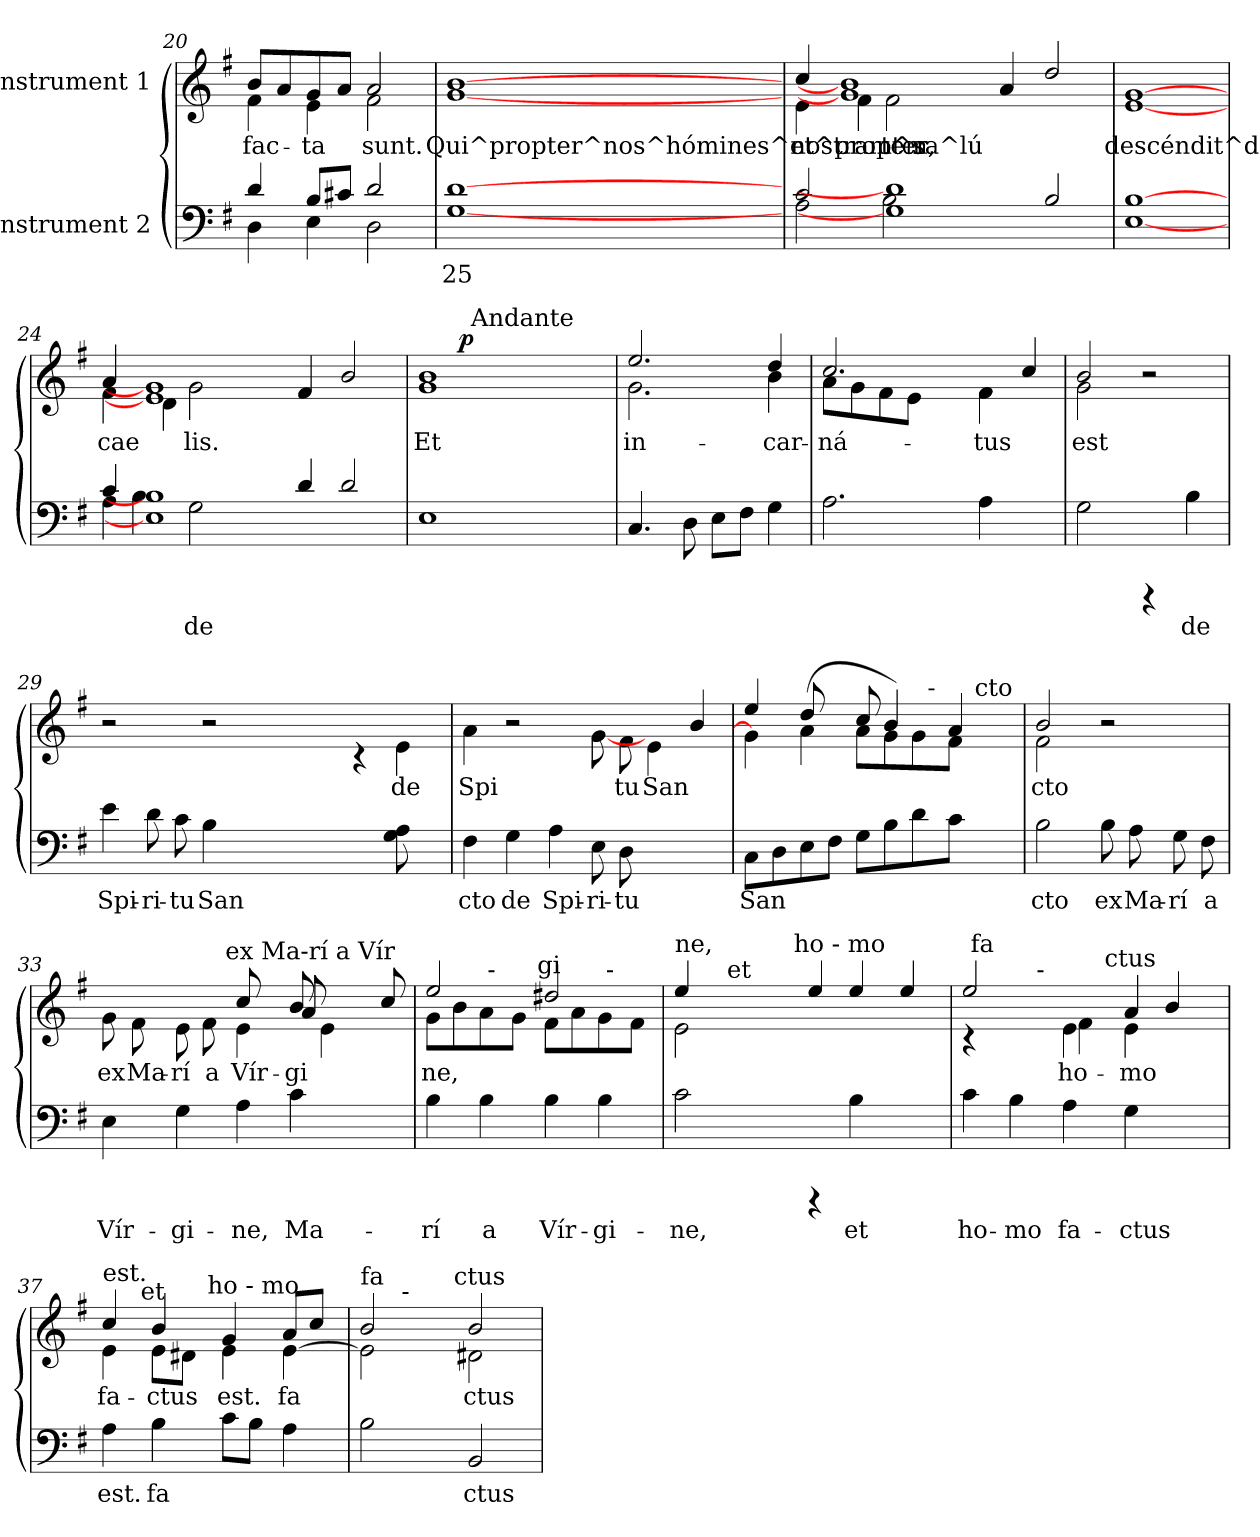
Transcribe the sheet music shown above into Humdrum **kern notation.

**kern	**text	**kern	**text	**dynam
*part2	*part2	*part1	*part1	*part1
*staff2	*staff2	*staff1	*staff1	*staff1
*I"Instrument 2	*	*I"Instrument 1	*	*
*clefF4	*	*clefG2	*	*
*k[f#]	*	*k[f#]	*	*
*G:	*	*G:	*	*
=20	=20	=20	=20	=20
*^	*	*	*	*
!	!	!LO:LY:b:rj	!	!LO:LY:b:cj	!
*	*	*	*^	*	*
4d/	4D\	.	4f#\	8b/L	fac-	.
!	!	!	!	!	!LO:LY:b:cj	!
.	.	.	.	8a/	--	.
!	!	!LO:LY:b:rj	!	!	!LO:LY:b:cj	!
4E\	8B/L	.	4e\	8g/	-ta	.
!	!	!LO:LY:b:rj	!	!	!LO:LY:b:cj	!
.	8c#X/J	.	.	8a/J	.	.
!	!	!LO:LY:b:rj	!	!	!LO:LY:b:cj	!
2d/	2D\	.	2a/	2f#\	sunt.	.
!!LO:PB:g=z
=21	=21	=21	=21	=21	=21	=21
!	!	!LO:LY:b:rj	!	!	!LO:LY:b:cj	!
*v	*v	*	*	*	*	*
*	*	*v	*v	*	*
[1d [1G	25	[1b [1g	Qui^propter^nos^hómines^et^propter	.
=22	=22	=22	=22	=22
*^	*	*	*	*
!	!	!LO:LY:b:rj	!	!LO:LY:b:cj	!
*	*	*	*^	*	*
2c/	2A\	.	4cc/	4e\	nostram^sa^lú-	.
!	!	!	!	!	!LO:LY:b:cj	!
.	.	.	1b] 1g]	4f#\	--	.
!	!	!LO:LY:b:rj	!	!	!LO:LY:b:cj	!
1d] 1G]	2B\	.	.	2f#\	-tem,	.
.	1ryy	.	.	1ryy	.	.
.	.	.	4a/	.	.	.
2B/	.	.	2dd/	.	.	.
*v	*v	*	*	*	*	*
*	*	*v	*v	*	*
=23	=23	=23	=23	=23
!	!LO:LY:b:rj	!	!LO:LY:b:cj	!
[1B [1E	.	[1g [1e	descéndit^de	.
=24	=24	=24	=24	=24
*^	*	*	*	*
!	!	!LO:LY:b:rj	!	!LO:LY:b:cj	!
*	*	*	*^	*	*
4c/	4A\	.	4a/	4f#\	cae-	.
!	!	!LO:LY:b:rj	!	!	!LO:LY:b:cj	!
1B] 1E]	4B\	.	1g] 1e]	4d\	--	.
!	!	!LO:LY:b:rj	!	!	!LO:LY:b:cj	!
.	2G\	de	.	2g\	-lis.	.
.	1ryy	.	.	1ryy	.	.
4d/	.	.	4f#/	.	.	.
2d/	.	.	2b/	.	.	.
*v	*v	*	*	*	*	*
*	*	*v	*v	*	*
!!LO:LB:g=z
=25	=25	=25	=25	=25
!	!LO:LY:b:rj	!	!LO:LY:b:cj	!
*	*	*^	*	*
*	*	*	*^	*	*
1E	.	1b 1g	8ryy	8.ryy	Et	.
.	.	.	32ryy	.	.	.
!	!	!	!	!	!	!LO:DY:a
.	.	.	2ryy	.	.	p
!	!	!	!	!LO:TX:a:t=Andante	!	!
.	.	.	.	2ryy	.	.
.	.	.	4ryy	.	.	.
.	.	.	.	4ryy	.	.
.	.	.	16.ryy	.	.	.
.	.	.	.	16ryy	.	.
=26	=26	=26	=26	=26	=26	=26
!	!LO:LY:b:rj	!	!	!	!LO:LY:b:cj	!
*	*	*	*v	*v	*	*
4.C/	.	2.ee/	2.g\	in-	.
!	!LO:LY:b:rj	!	!	!	!
8D\	.	.	.	.	.
!	!LO:LY:b:rj	!	!	!	!
8E\L	.	.	.	.	.
!	!LO:LY:b:rj	!	!	!	!
8F#\J	.	.	.	.	.
!	!LO:LY:b:rj	!	!	!LO:LY:b:cj	!
4G\	.	4dd/	4b\	-car-	.
=27	=27	=27	=27	=27	=27
!	!LO:LY:b:rj	!	!	!LO:LY:b:cj	!
2.A\	.	2.cc/	8a\L	-ná-	.
!	!	!	!	!LO:LY:b:cj	!
.	.	.	8g\	--	.
!	!	!	!	!LO:LY:b:cj	!
.	.	.	8f#\	--	.
!	!	!	!	!LO:LY:b:cj	!
.	.	.	8e\J	--	.
.	.	.	4ryy	.	.
!	!LO:LY:b:rj	!	!	!LO:LY:b:cj	!
!	!	!	!	!LO:LY:b:cj	!
4A\	.	4f#\	4f#\	-tus	.
4ryy	.	4cc/	4ryy	.	.
=28	=28	=28	=28	=28	=28
!	!LO:LY:b:rj	!	!	!LO:LY:b:cj	!
2G\	.	2b/	2g\	est	.
4rCCC	.	2r	2ryy	.	.
!	!LO:LY:b:rj	!	!	!	!
4B\	de	.	.	.	.
*	*	*v	*v	*	*
=29	=29	=29	=29	=29
!	!LO:LY:b:rj	!	!	!
4e\	Spi-	2r	.	.
!	!LO:LY:b:rj	!	!	!
8d\	-ri-	.	.	.
!	!LO:LY:b:rj	!	!	!
8c\	-tu	.	.	.
!	!LO:LY:b:rj	!	!	!
4B\	San-	2r	.	.
1ryy	.	.	.	.
.	.	2ryy	.	.
.	.	4rc	.	.
!	!LO:LY:b:rj	!	!LO:LY:b:cj	!
8A\ 8G\	--	4e\	de	.
8ryy	.	.	.	.
=30	=30	=30	=30	=30
!	!LO:LY:b:rj	!	!LO:LY:b:cj	!
*	*	*^	*	*
4F#\	-cto	4a\	2.ryy	Spi-	.
!	!LO:LY:b:rj	!	!	!	!
4G\	de	2r	.	.	.
!	!LO:LY:b:rj	!	!	!	!
4A\	Spi-	.	.	.	.
!	!LO:LY:b:rj	!	!	!LO:LY:b:cj	!
!	!	!	!	!LO:LY:b:cj	!
8E\	-ri-	8g\	[<4g\	--	.
!	!LO:LY:b:rj	!	!	!LO:LY:b:cj	!
8D\	-tu	8f#\	.	-tu	.
!	!	!	!	!LO:LY:b:cj	!
2ryy	.	4e\	2ryy	San-	.
.	.	4b/	.	.	.
*	*	*v	*v	*	*
!!LO:LB:g=z
=31	=31	=31	=31	=31
!	!	!LO:TX:a:t=-Spi - ri-- tu San -	!	!
!	!LO:LY:b:rj	!	!LO:LY:b:cj	!
*	*	*^	*	*
*	*	*	*^	*	*
*	*	*	*	*^	*	*
8C\L	San-	4ee/	4g\]	2ryy	2ryy	--	.
!	!LO:LY:b:rj	!	!	!	!	!	!
8D\	--	.	.	.	.	.	.
!	!LO:LY:b:rj	!	!	!	!	!LO:LY:b:cj	!
8E\	--	(<4a\	8dd/	.	.	--	.
!	!LO:LY:b:rj	!	!	!	!	!	!
8F#\J	--	.	8ryy	.	.	.	.
!	!LO:LY:b:rj	!	!	!	!	!LO:LY:b:cj	!
!	!	!	!	!	!	!LO:LY:b:cj	!
8G\L	--	8cc/	8a\L	4ryy	4ryy	--	.
!	!LO:LY:b:rj	!	!	!	!	!LO:LY:b:cj	!
8B\	--	4b/)	8g\	.	.	--	.
!	!LO:LY:b:rj	!	!	!	!	!LO:LY:b:cj	!
8d\	--	.	8g\	32.ryy	8...ryy	--	.
!	!	!	!	!LO:TX:a:t=-	!	!	!
.	.	.	.	4ryy	.	.	.
!	!LO:LY:b:rj	!	!	!	!	!LO:LY:b:cj	!
8c\J	--	(4a/	8f#\J	.	.	--	.
!	!	!	!	!	!LO:TX:a:t=cto	!	!
.	.	.	.	.	8ryy	.	.
8ryy	.	.	8ryy	.	.	.	.
.	.	.	.	16ryy	.	.	.
.	.	.	.	64ryy	64ryy	.	.
=32	=32	=32	=32	=32	=32	=32	=32
!	!LO:LY:b:rj	!	!	!	!	!LO:LY:b:cj	!
*	*	*	*v	*v	*v	*	*
2B\	-cto	2b/	2f#\	-cto	.
!	!LO:LY:b:rj	!	!	!	!
8B\	ex	2r	2ryy	.	.
!	!LO:LY:b:rj	!	!	!	!
8A\	Ma-	.	.	.	.
!	!LO:LY:b:rj	!	!	!	!
8G\	-rí	.	.	.	.
!	!LO:LY:b:rj	!	!	!	!
8F#\	a	.	.	.	.
*	*	*v	*v	*	*
=33	=33	=33	=33	=33
!	!LO:LY:b:rj	!	!LO:LY:b:cj	!
*	*	*^	*	*
*	*	*	*^	*	*
4E\	Vír-	8g\	2ryy	4...ryy	ex	.
!	!	!	!	!	!LO:LY:b:cj	!
.	.	8f#\	.	.	Ma-	.
!	!LO:LY:b:rj	!	!	!	!LO:LY:b:cj	!
4G\	-gi-	8e\	.	.	-rí	.
!	!	!	!	!	!LO:LY:b:cj	!
.	.	8f#\	.	.	a	.
!	!	!	!	!LO:TX:a:t=ex Ma-rí a Vír	!	!
.	.	.	.	2ryy	.	.
!	!LO:LY:b:rj	!	!	!	!LO:LY:b:cj	!
4A\	-ne,	4e\	8cc/	.	Vír-	.
.	.	.	8ryy	.	.	.
!	!LO:LY:b:rj	!	!	!	!LO:LY:b:cj	!
!	!	!	!	!	!LO:LY:b:cj	!
4c\	Ma-	8b/	8a/	.	-gi-	.
.	.	4e\	4.ryy	.	.	.
.	.	.	.	4ryy	.	.
4ryy	.	.	.	.	.	.
!	!	!	!	!	!LO:LY:b:cj	!
.	.	8cc/	.	.	--	.
.	.	.	.	32ryy	.	.
=34	=34	=34	=34	=34	=34	=34
!	!LO:LY:b:rj	!	!	!	!LO:LY:b:cj	!
*	*	*	*	*^	*	*
4B\	-rí	2ee/	8g\L	4ryy	4ryy	-ne,	.
!	!	!	!	!	!	!LO:LY:b:cj	!
.	.	.	8b\	.	.	.	.
!	!LO:LY:b:rj	!	!	!	!	!LO:LY:b:cj	!
4B\	a	.	8a\	64ryy	8...ryy	.	.
!	!	!	!	!LO:TX:a:t=-	!	!	!
.	.	.	.	2ryy	.	.	.
!	!	!	!	!	!	!LO:LY:b:cj	!
.	.	.	8g\J	.	.	.	.
!	!	!	!	!	!LO:TX:a:t=gi	!	!
.	.	.	.	.	2ryy	.	.
!	!LO:LY:b:rj	!	!	!	!	!LO:LY:b:cj	!
4B\	Vír-	2dd#X/	8f#\L	.	.	.	.
!	!	!	!	!	!	!LO:LY:b:cj	!
.	.	.	8a\	.	.	.	.
!	!LO:LY:b:rj	!	!	!	!	!LO:LY:b:cj	!
4B\	-gi-	.	8g\	.	.	.	.
!	!	!	!	!LO:TX:a:t=-	!	!	!
.	.	.	.	8...ryy	.	.	.
!	!	!	!	!	!	!LO:LY:b:cj	!
.	.	.	8f#\J	.	.	.	.
.	.	.	.	.	64ryy	.	.
!!LO:LB:g=z	!!	!!	!!
=35	=35	=35	=35	=35	=35	=35	=35
!	!	!LO:TX:a:t=ne,	!	!	!	!	!
!	!LO:LY:b:rj	!	!	!	!	!LO:LY:b:cj	!
2c\	-ne,	2e\	4ee/	8ryy	4ryy	.	.
.	.	.	.	16ryy	.	.	.
.	.	.	.	64ryy	.	.	.
!	!	!	!	!LO:TX:a:t=et	!	!	!
.	.	.	.	1ryy	.	.	.
.	.	.	1ryy	.	8ryy	.	.
.	.	.	.	.	16ryy	.	.
.	.	.	.	.	64ryy	.	.
!	!	!	!	!	!LO:TX:a:t=ho - mo	!	!
.	.	.	.	.	2ryy	.	.
!	!	!	!	!	!	!LO:LY:b:cj	!
4rCCC	.	4ee/	.	.	.	.	.
!	!LO:LY:b:rj	!	!	!	!	!LO:LY:b:cj	!
4B\	et	4ee/	.	.	.	.	.
.	.	.	.	.	4ryy	.	.
!	!	!	!	!	!	!LO:LY:b:cj	!
4ryy	.	4ee/	.	.	.	.	.
.	.	.	.	32.ryy	32.ryy	.	.
=36	=36	=36	=36	=36	=36	=36	=36
!	!LO:LY:b:rj	!	!	!	!	!	!
*	*	*	*	*	*^	*	*
4c\	ho-	2ee/	4rc	64ryy	4.ryy	2ryy	.	.
!	!	!	!	!LO:TX:a:t=fa	!	!	!	!
.	.	.	.	1ryy	.	.	.	.
!	!LO:LY:b:rj	!	!	!	!	!	!	!
4B\	-mo	.	4ryy	.	.	.	.	.
!	!	!	!	!	!LO:TX:a:t=-	!	!	!
.	.	.	.	.	2..ryy	.	.	.
!	!LO:LY:b:rj	!	!	!	!	!	!LO:LY:b:cj	!
!	!	!	!	!	!	!	!LO:LY:b:cj	!
4A\	fa-	4e\	4f#\	.	.	8ryy	ho-	.
.	.	.	.	.	.	32.ryy	.	.
!	!	!	!	!	!	!LO:TX:a:t=ctus	!	!
.	.	.	.	.	.	2ryy	.	.
!	!LO:LY:b:rj	!	!	!	!	!	!LO:LY:b:cj	!
4G\	-ctus	4a/	4e\	.	.	.	-mo	.
4ryy	.	4b/	4ryy	.	.	.	.	.
.	.	.	.	8...ryy	.	.	.	.
.	.	.	.	.	.	16ryy	.	.
.	.	.	.	.	.	64ryy	.	.
=37	=37	=37	=37	=37	=37	=37	=37	=37
!	!	!LO:TX:a:t=est.	!	!	!	!	!	!
!	!LO:LY:b:rj	!	!	!	!	!	!LO:LY:b:cj	!
*	*	*	*	*	*v	*v	*	*
4A\	est.	4cc/	4e\	8..ryy	4ryy	fa-	.
!	!	!	!	!LO:TX:a:t=et	!	!	!
.	.	.	.	2ryy	.	.	.
!	!LO:LY:b:rj	!	!	!	!	!LO:LY:b:cj	!
4B\	fa-	4b/	8e\L	.	8ryy	-ctus	.
!	!	!	!	!	!	!LO:LY:b:cj	!
.	.	.	8d#X\J	.	16ryy	.	.
.	.	.	.	.	64ryy	.	.
!	!	!	!	!	!LO:TX:a:t=ho - mo	!	!
.	.	.	.	.	2ryy	.	.
!	!LO:LY:b:rj	!	!	!	!	!LO:LY:b:cj	!
8c\L	--	4g/	4e\	.	.	est.	.
!	!LO:LY:b:rj	!	!	!	!	!	!
8B\J	--	.	.	.	.	.	.
.	.	.	.	4ryy	.	.	.
!	!LO:LY:b:rj	!	!	!	!	!LO:LY:b:cj	!
4A\	--	[<4e\	8a/L	.	.	fa-	.
!	!	!	!	!	!	!LO:LY:b:cj	!
.	.	.	8cc/J	.	.	--	.
.	.	.	.	.	32.ryy	.	.
.	.	.	.	32ryy	.	.	.
=38	=38	=38	=38	=38	=38	=38	=38
!	!	!LO:TX:a:t=fa	!	!	!	!	!
!	!LO:LY:b:rj	!	!	!	!	!LO:LY:b:cj	!
2B\	--	2b/	2e\]	4ryy	4ryy	--	.
!	!	!	!	!LO:TX:a:t=-	!	!	!
.	.	.	.	2.ryy	8ryy	.	.
.	.	.	.	.	16ryy	.	.
.	.	.	.	.	64ryy	.	.
!	!	!	!	!	!LO:TX:a:t=ctus	!	!
.	.	.	.	.	2ryy	.	.
!	!LO:LY:b:rj	!	!	!	!	!LO:LY:b:cj	!
2BB/	-ctus	2b/	2d#X\	.	.	-ctus	.
.	.	.	.	.	32.ryy	.	.
*	*	*v	*v	*v	*v	*	*
=	=	=	=	=
*-	*-	*-	*-	*-
